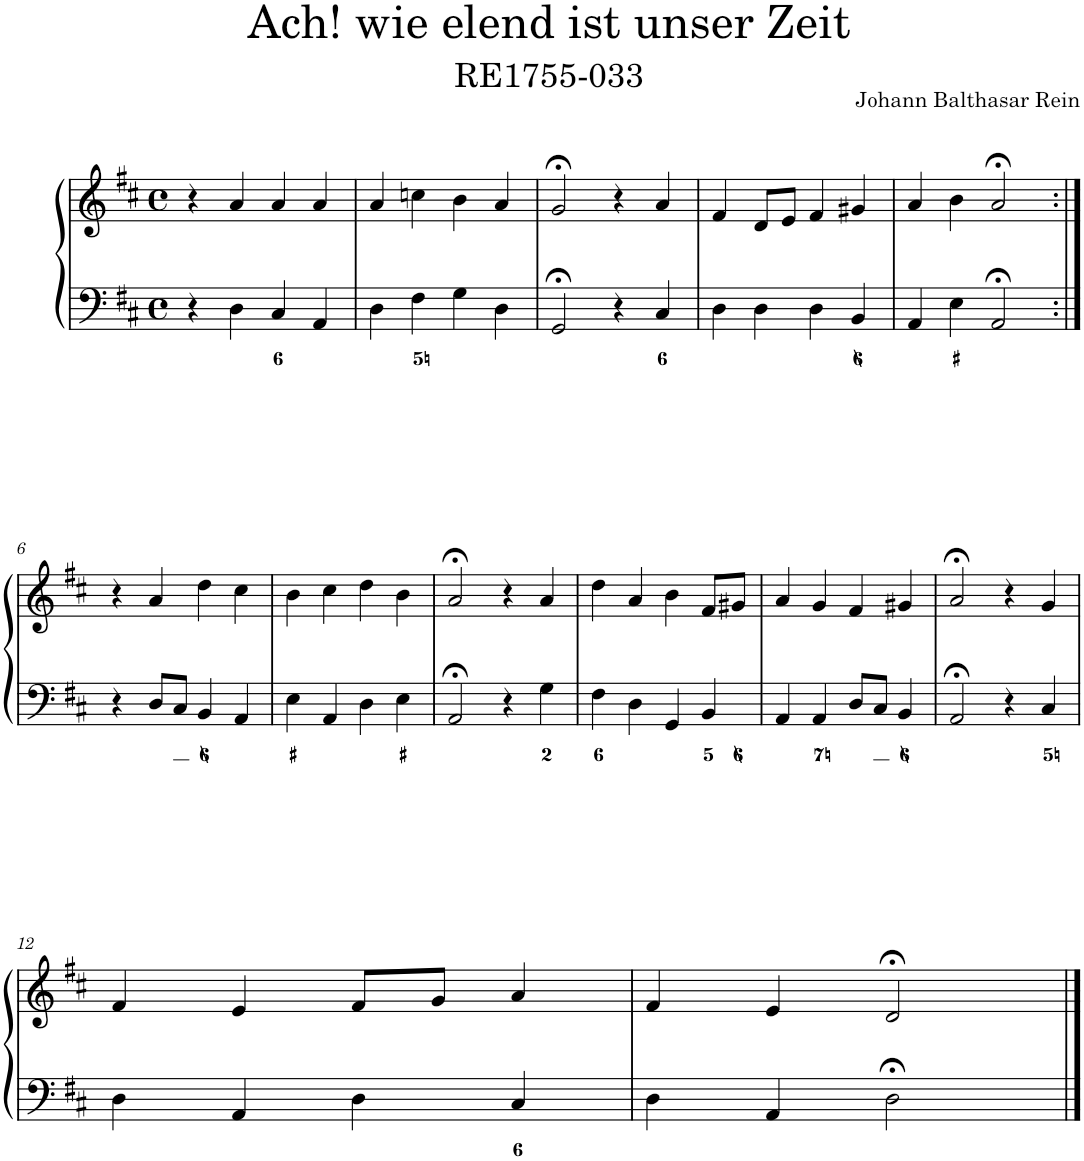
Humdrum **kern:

**kern	**kern
*part1	*part1
*staff2	*staff1
*I"Piano	*
*I'Pno.	*
*clefF4	*clefG2
*k[f#c#]	*k[f#c#]
*M4/4	*M4/4
*met(c)	*met(c)
=1	=1
4r	4r
4D\	4a/
4C#/	4a/
4AA/	4a/
=2	=2
4D\	4a/
4F#\	4ccn\
4G\	4b\
4D\	4a/
=3	=3
2GG;</	2g;</
4r	4r
4C#/	4a/
=4	=4
4D\	4f#/
4D\	8d/L
.	8e/J
4D\	4f#/
4BB/	4g#X/
=5	=5
4AA/	4a/
4E\	4b\
2AA;</	2a;</
!!LO:LB:g=z
=6:|!	=6:|!
4r	4r
8D/L	4a/
8C#/J	.
4BB/	4dd\
4AA/	4cc#\
=7	=7
4E\	4b\
4AA/	4cc#\
4D\	4dd\
4E\	4b\
=8	=8
2AA;</	2a;</
4r	4r
4G\	4a/
=9	=9
4F#\	4dd\
4D\	4a/
4GG/	4b\
4BB/	8f#/L
.	8g#X/J
=10	=10
4AA/	4a/
4AA/	4g/
8D/L	4f#/
8C#/J	.
4BB/	4g#X/
=11	=11
2AA;</	2a;</
4r	4r
4C#/	4g/
!!LO:LB:g=z
=12	=12
4D\	4f#/
4AA/	4e/
4D\	8f#/L
.	8g/J
4C#/	4a/
=13	=13
4D\	4f#/
4AA/	4e/
2D;<\	2d;</
==	==
*-	*-
